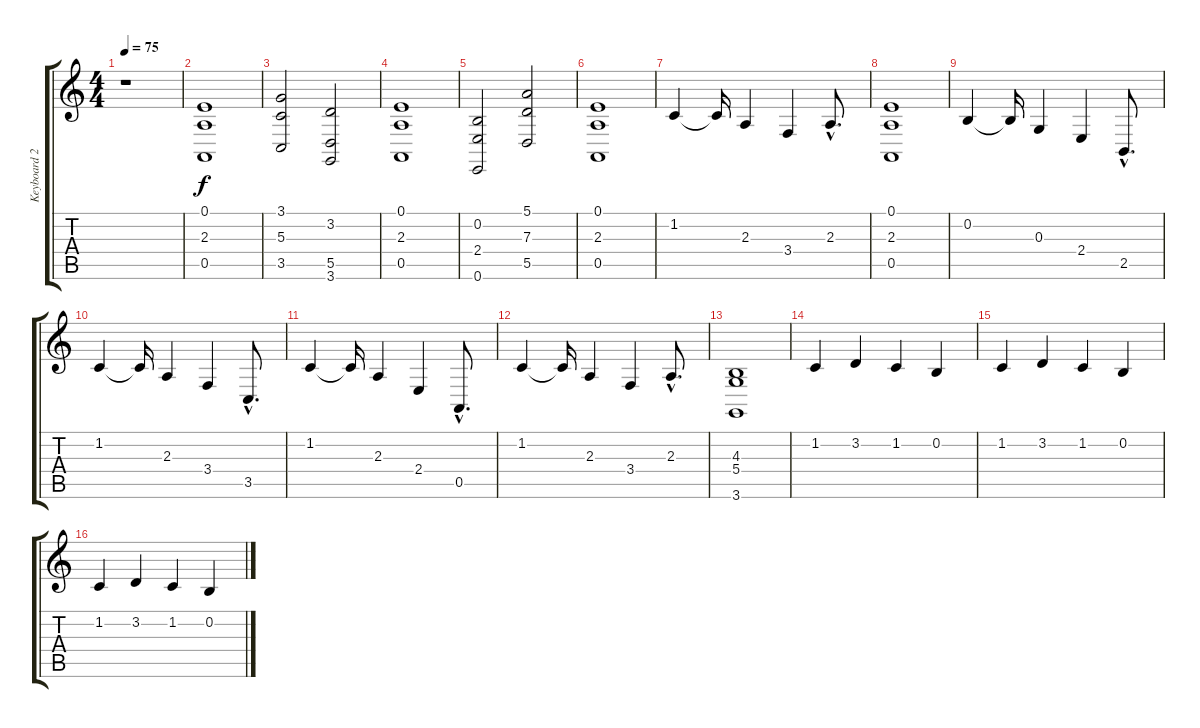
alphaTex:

\track ("Keyboard 2." "Keyboard 2") {instrument choiraahs}
\staff {score tabs}
\tuning (E4 B3 G3 D3 A2 E2) {hide}
\ts (4 4)
\tempo 75
\clef g2
\ks c
r.1{dy f} |
(0.1 2.3 0.5).1 |
(3.1 5.3 3.5).2 (3.2 5.5 3.6).2 |
(0.1 2.3 0.5).1 |
(0.2 2.4 0.6).2 (5.1 7.3 5.5).2 |
(0.1 2.3 0.5).1 |
1.2.4 1.2{t}.16 2.3.4 3.4.4 2.3{hac}.8{d} |
(0.1 2.3 0.5).1 |
0.2.4 0.2{t}.16 0.3.4 2.4.4 2.5{hac}.8{d} |
1.2.4 1.2{t}.16 2.3.4 3.4.4 3.5{hac}.8{d} |
1.2.4 1.2{t}.16 2.3.4 2.4.4 0.5{hac}.8{d} |
1.2.4 1.2{t}.16 2.3.4 3.4.4 2.3{hac}.8{d} |
(4.3 5.4 3.6).1 |
1.2.4 3.2.4 1.2.4 0.2.4 |
1.2.4 3.2.4 1.2.4 0.2.4 |
1.2.4 3.2.4 1.2.4 0.2.4
